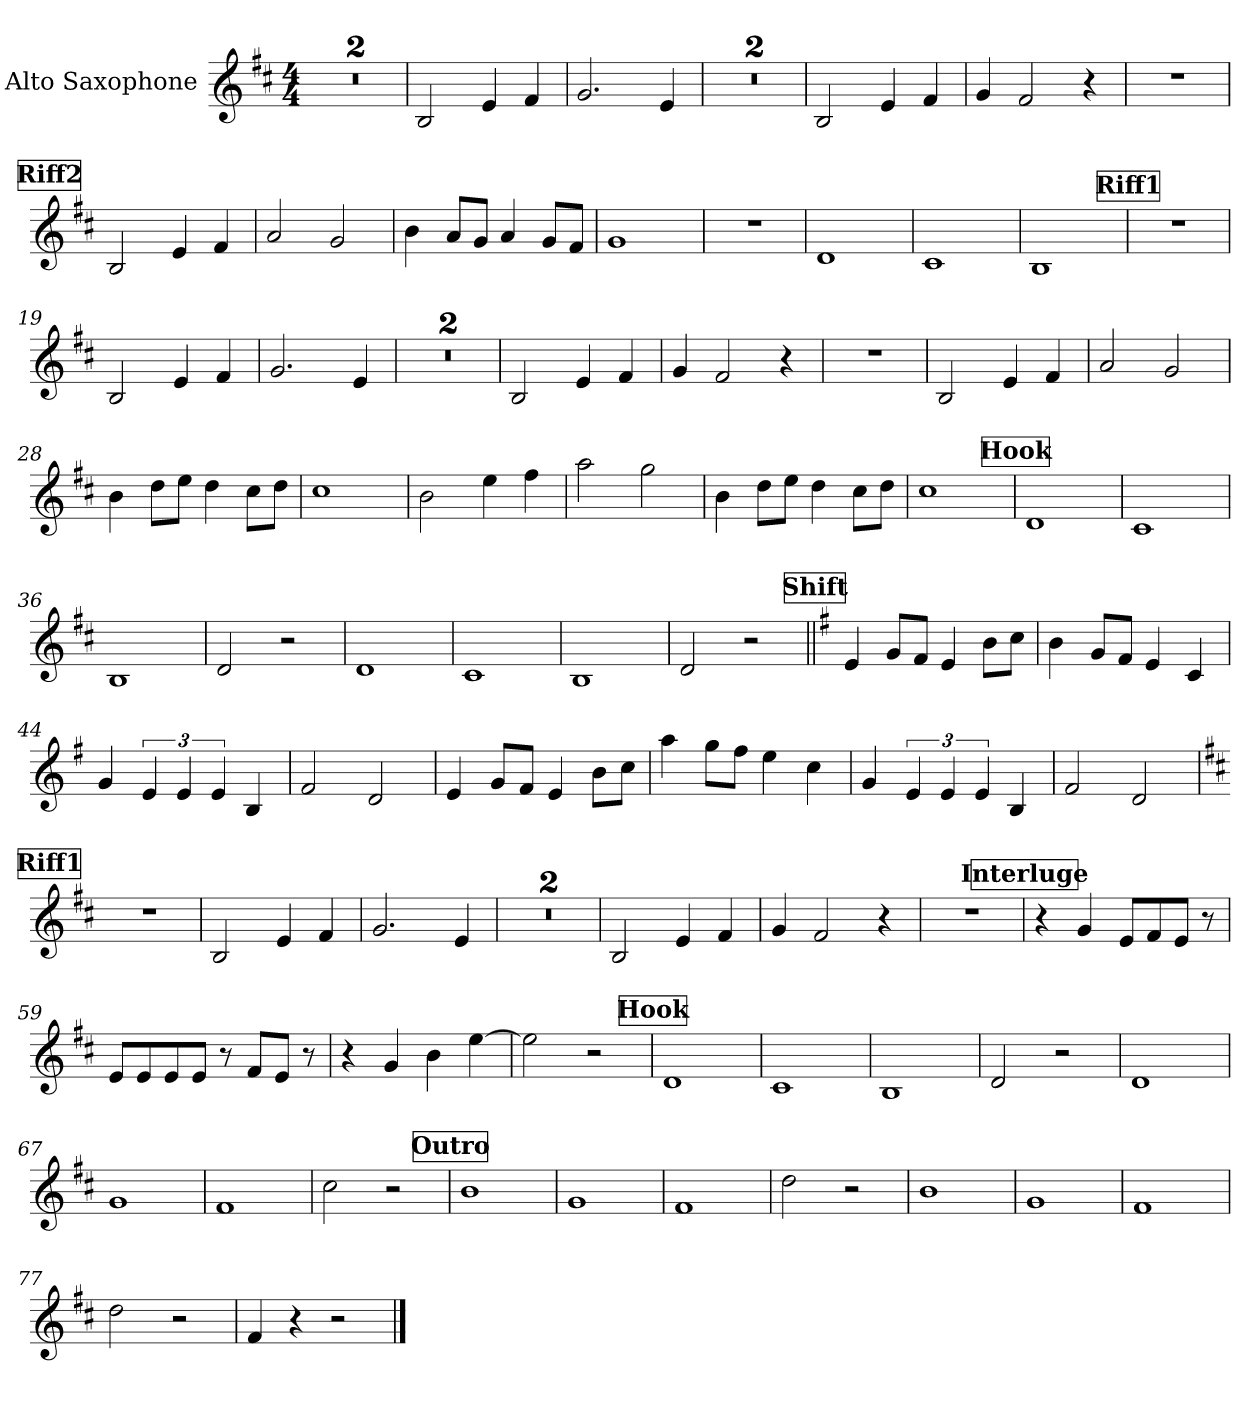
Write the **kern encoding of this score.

**kern
*part1
*staff1
*I"Alto Saxophone
*I'A. Sax.
*clefG2
*ITrd5c9
*k[b-]
*M4/4
*MM110
=1
1r
!!LO:REH:place=s1:a:B:fs=14:t=Riff1
=2
1r
=3
2D/
4G/
4A/
=4
2.B-/
4G/
=5
1r
=6
1r
=7
2D/
4G/
4A/
=8
4B-/
2A/
4r
=9
1r
!!LO:REH:place=s1:a:B:fs=14:t=Riff2
=10
2D/
4G/
4A/
=11
2c/
2B-/
=12
4d\
8c/L
8B-/J
4c/
8B-/L
8A/J
=13
1B-
=14
1r
=15
1F
=16
1E
=17
1D
!!LO:REH:place=s1:a:B:fs=14:t=Riff1
=18
1r
=19
2D/
4G/
4A/
=20
2.B-/
4G/
=21
1r
=22
1r
=23
2D/
4G/
4A/
=24
4B-/
2A/
4r
=25
1r
=26
2D/
4G/
4A/
=27
2c/
2B-/
=28
4d\
8f\L
8g\J
4f\
8e\L
8f\J
=29
1e
=30
2d\
4g\
4a\
=31
2cc\
2b-\
=32
4d\
8f\L
8g\J
4f\
8e\L
8f\J
=33
1e
!!LO:REH:place=s1:a:B:fs=14:t=Hook
=34
1F
=35
1E
=36
1D
=37
2F/
2r
=38
1F
=39
1E
=40
1D
=41
2F/
2r
!!LO:REH:place=s1:a:B:fs=14:t=Shift
=42||
*k[b-e-]
4G/
8B-/L
8A/J
4G/
8d\L
8e-\J
=43
4d\
8B-/L
8A/J
4G/
4E-/
=44
4B-/
6G/
6G/
6G/
4D/
=45
2A/
2F/
=46
4G/
8B-/L
8A/J
4G/
8d\L
8e-\J
=47
4cc\
8b-\L
8a\J
4g\
4e-\
=48
4B-/
6G/
6G/
6G/
4D/
=49
2A/
2F/
!!LO:REH:place=s1:a:B:fs=14:t=Riff1
=50
*k[b-]
1r
=51
2D/
4G/
4A/
=52
2.B-/
4G/
=53
1r
=54
1r
=55
2D/
4G/
4A/
=56
4B-/
2A/
4r
=57
1r
!!LO:REH:place=s1:a:B:fs=14:t=Interluge
=58
4r
4B-/
8G/L
8A/
8G/J
8r
=59
8G/L
8G/
8G/
8G/J
8r
8A/L
8G/J
8r
=60
4r
4B-/
4d\
[4g\
=61
2g\]
2r
!!LO:REH:place=s1:a:B:fs=14:t=Hook
=62
1F
=63
1E
=64
1D
=65
2F/
2r
=66
1F
=67
1B-
=68
1A
=69
2e\
2r
!!LO:REH:place=s1:a:B:fs=14:t=Outro
=70
1d
=71
1B-
=72
1A
=73
2f\
2r
=74
1d
=75
1B-
=76
1A
=77
2f\
2r
=78
4A/
4r
2r
==
*-
